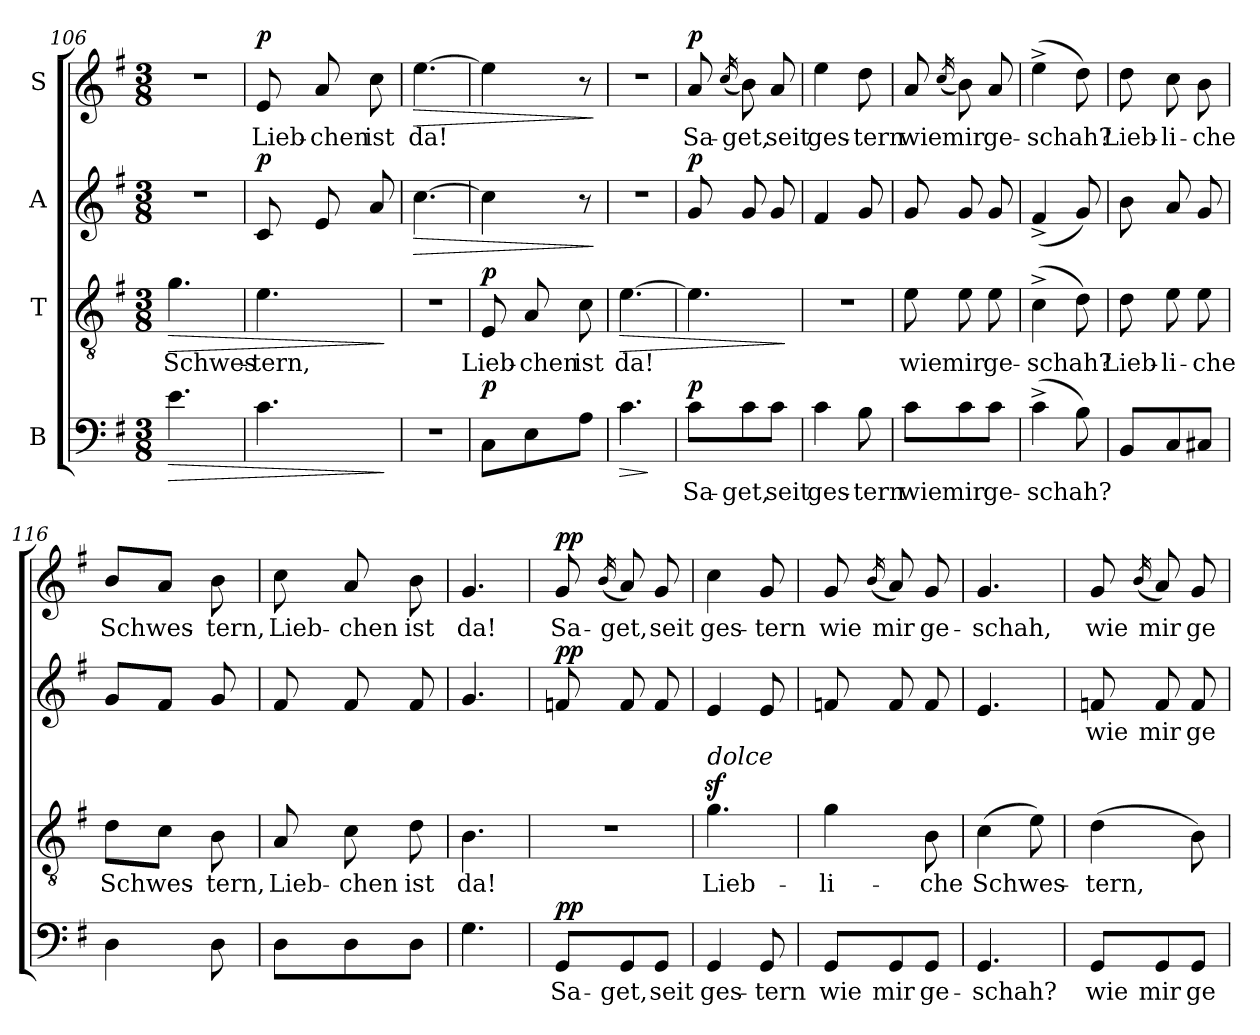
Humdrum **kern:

**kern	**text	**dynam	**kern	**text	**dynam	**kern	**text	**dynam	**kern	**text	**dynam
*part4	*part4	*part4	*part3	*part3	*part3	*part2	*part2	*part2	*part1	*part1	*part1
*staff4	*staff4	*staff4	*staff3	*staff3	*staff3	*staff2	*staff2	*staff2	*staff1	*staff1	*staff1
*I"B	*	*	*I"T	*	*	*I"A	*	*	*I"S	*	*
*clefF4	*	*	*clefGv2	*	*	*clefG2	*	*	*clefG2	*	*
*k[f#]	*	*	*k[f#]	*	*	*k[f#]	*	*	*k[f#]	*	*
*M3/8	*	*	*M3/8	*	*	*M3/8	*	*	*M3/8	*	*
=106	=106	=106	=106	=106	=106	=106	=106	=106	=106	=106	=106
!	!	!LO:HP:b	!	!	!LO:HP:b	!	!	!	!	!	!
4.e\	.	>	4.g\	Schwes-	>	4.r	.	.	4.r	.	.
=107	=107	=107	=107	=107	=107	=107	=107	=107	=107	=107	=107
!	!	!	!	!	!	!	!	!LO:DY:a	!	!	!LO:DY:a
4.c\	.	.	4.e\	-tern,	.	8c/	.	p	8e/	Lieb-	p
.	.	.	.	.	.	8e/	.	.	8a/	-chen	.
.	.	.	.	.	.	8a/	.	.	8cc\	ist	.
.	.	]	.	.	]	.	.	.	.	.	.
=108	=108	=108	=108	=108	=108	=108	=108	=108	=108	=108	=108
!	!	!	!	!	!	!	!	!LO:HP:b	!	!	!LO:HP:b
4.r	.	.	4.r	.	.	[4.cc\	.	>	[4.ee\	da!	>
=109	=109	=109	=109	=109	=109	=109	=109	=109	=109	=109	=109
!	!	!LO:DY:a	!	!	!LO:DY:a	!	!	!	!	!	!
8C\L	.	p	8E/	Lieb-	p	4cc\]	.	.	4ee\]	.	.
8E\	.	.	8A/	-chen	.	.	.	.	.	.	.
8A\J	.	.	8c\	ist	.	8r	.	.	8r	.	.
.	.	.	.	.	.	.	.	]	.	.	]
=110	=110	=110	=110	=110	=110	=110	=110	=110	=110	=110	=110
!	!	!LO:HP:b	!	!	!LO:HP:b	!	!	!	!	!	!
4.c\	.	>	[4.e\	da!	>	4.r	.	.	4.r	.	.
.	.	]	.	.	.	.	.	.	.	.	.
!!LO:LB:g=z
=111	=111	=111	=111	=111	=111	=111	=111	=111	=111	=111	=111
!	!	!LO:DY:a	!	!	!	!	!	!LO:DY:a	!	!	!LO:DY:a
8c\L	Sa-	p	4.e\]	.	.	8g/	.	p	8a/	Sa-	p
.	.	.	.	.	.	.	.	.	(16qcc/	.	.
8c\	-get,	.	.	.	.	8g/	.	.	8b\)	-get,	.
8c\J	seit	.	.	.	.	8g/	.	.	8a/	seit	.
.	.	.	.	.	]	.	.	.	.	.	.
=112	=112	=112	=112	=112	=112	=112	=112	=112	=112	=112	=112
4c\	ges-	.	4.r	.	.	4f#/	.	.	4ee\	ges-	.
8B\	-tern	.	.	.	.	8g/	.	.	8dd\	-tern	.
=113	=113	=113	=113	=113	=113	=113	=113	=113	=113	=113	=113
8c\L	wie	.	8e\	wie	.	8g/	.	.	8a/	wie	.
.	.	.	.	.	.	.	.	.	(16qcc/	.	.
8c\	mir	.	8e\	mir	.	8g/	.	.	8b\)	mir	.
8c\J	ge-	.	8e\	ge-	.	8g/	.	.	8a/	ge-	.
=114	=114	=114	=114	=114	=114	=114	=114	=114	=114	=114	=114
(4c^\	-schah?	.	(4c^\	-schah?	.	(4f#^/	.	.	(4ee^\	-schah?	.
8B\)	.	.	8d\)	.	.	8g/)	.	.	8dd\)	.	.
=115	=115	=115	=115	=115	=115	=115	=115	=115	=115	=115	=115
8BB/L	.	.	8d\	Lieb-	.	8b\	.	.	8dd\	Lieb-	.
8C/	.	.	8e\	-li-	.	8a/	.	.	8cc\	-li-	.
8C#X/J	.	.	8e\	-che	.	8g/	.	.	8b\	-che	.
=116	=116	=116	=116	=116	=116	=116	=116	=116	=116	=116	=116
4D\	.	.	8d\L	Schwes-	.	8g/L	.	.	8b/L	Schwes-	.
.	.	.	8c\J	.	.	8f#/J	.	.	8a/J	.	.
8D\	.	.	8B\	-tern,	.	8g/	.	.	8b\	-tern,	.
=117	=117	=117	=117	=117	=117	=117	=117	=117	=117	=117	=117
8D\L	.	.	8A/	Lieb-	.	8f#/	.	.	8cc\	Lieb-	.
8D\	.	.	8c\	-chen	.	8f#/	.	.	8a/	-chen	.
8D\J	.	.	8d\	ist	.	8f#/	.	.	8b\	ist	.
=118	=118	=118	=118	=118	=118	=118	=118	=118	=118	=118	=118
4.G\	.	.	4.B\	da!	.	4.g/	.	.	4.g/	da!	.
!!LO:LB:g=z
=119	=119	=119	=119	=119	=119	=119	=119	=119	=119	=119	=119
!	!	!LO:DY:a	!	!	!	!	!	!LO:DY:a	!	!	!LO:DY:a
8GG/L	Sa-	pp	4.r	.	.	8fn/	.	pp	8g/	Sa-	pp
.	.	.	.	.	.	.	.	.	(16qb/	.	.
8GG/	-get,	.	.	.	.	8f/	.	.	8a/)	-get,	.
8GG/J	seit	.	.	.	.	8f/	.	.	8g/	seit	.
=120	=120	=120	=120	=120	=120	=120	=120	=120	=120	=120	=120
!	!	!	!LO:TX:a:i:t=dolce	!	!	!	!	!	!	!	!
4GG/	ges-	.	4.gz>\	Lieb-	.	4e/	.	.	4cc\	ges-	.
8GG/	-tern	.	.	.	.	8e/	.	.	8g/	-tern	.
=121	=121	=121	=121	=121	=121	=121	=121	=121	=121	=121	=121
8GG/L	wie	.	4g\	-li-	.	8fn/	.	.	8g/	wie	.
.	.	.	.	.	.	.	.	.	(16qb/	.	.
8GG/	mir	.	.	.	.	8f/	.	.	8a/)	mir	.
8GG/J	ge-	.	8B\	-che	.	8f/	.	.	8g/	ge-	.
=122	=122	=122	=122	=122	=122	=122	=122	=122	=122	=122	=122
4.GG/	-schah?	.	(4c\	Schwes-	.	4.e/	.	.	4.g/	-schah,	.
.	.	.	8e\)	.	.	.	.	.	.	.	.
=123	=123	=123	=123	=123	=123	=123	=123	=123	=123	=123	=123
8GG/L	wie	.	(4d\	-tern,	.	8fn/	wie	.	8g/	wie	.
.	.	.	.	.	.	.	.	.	(16qb/	.	.
8GG/	mir	.	.	.	.	8f/	mir	.	8a/)	mir	.
8GG/J	ge-	.	8B\)	.	.	8f/	ge-	.	8g/	ge-	.
=	=	=	=	=	=	=	=	=	=	=	=
*-	*-	*-	*-	*-	*-	*-	*-	*-	*-	*-	*-
